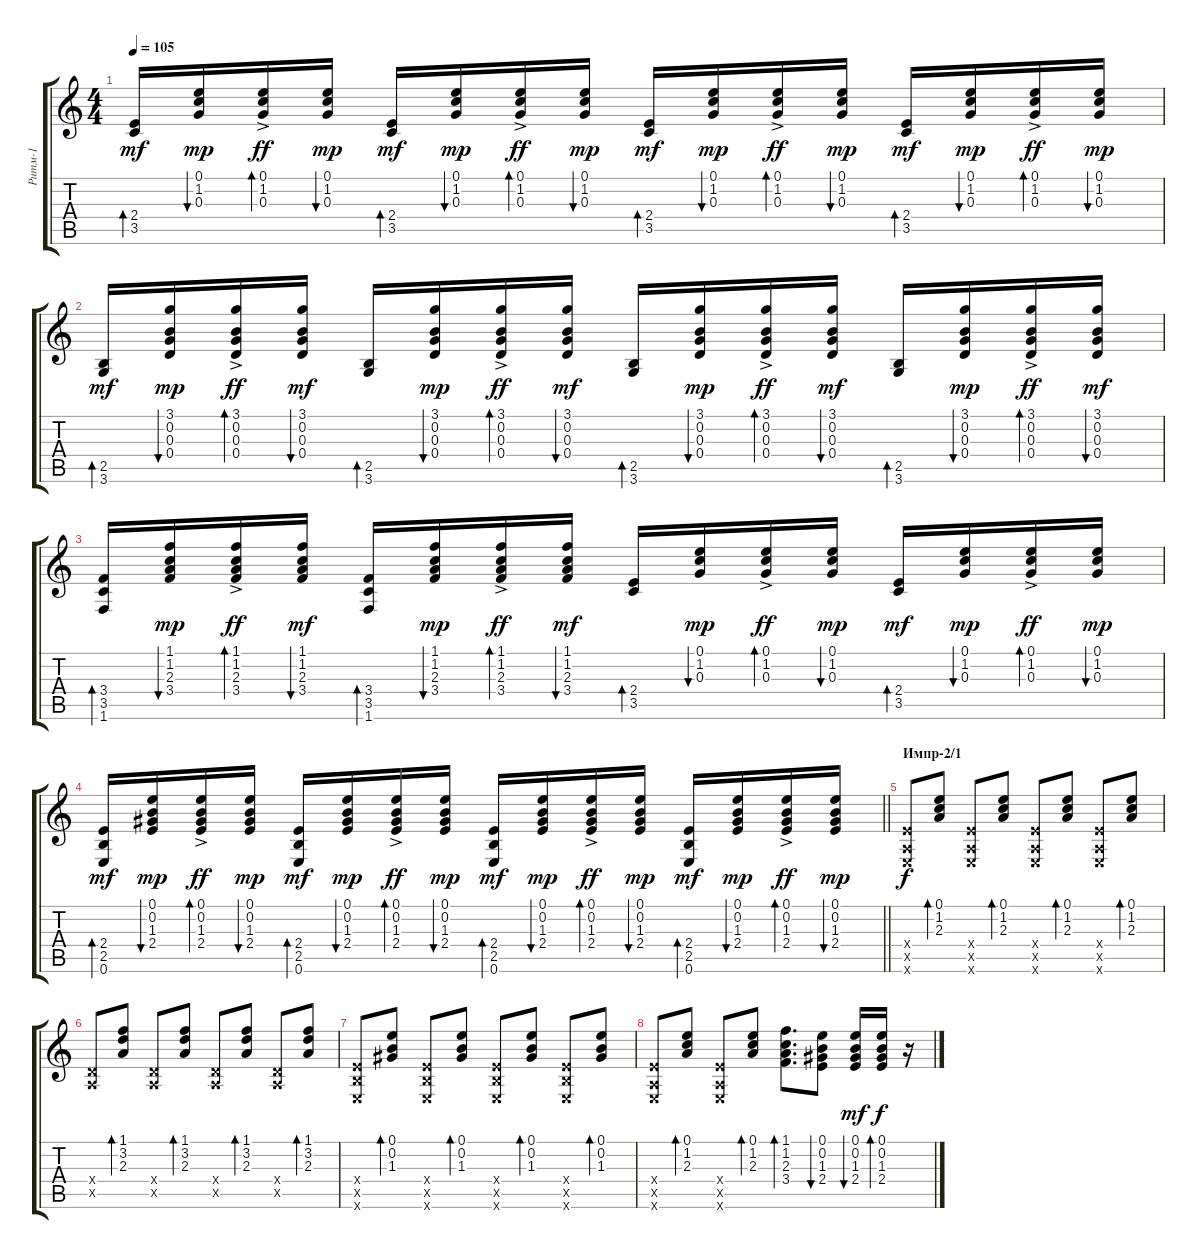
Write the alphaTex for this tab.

\track ("Ритм-1" "Ритм-1") {instrument acousticguitarsteel}
\staff {score tabs}
\tuning (E4 B3 G3 D3 A2 E2) {hide}
\ts (4 4)
\tempo 105
\clef g2
\ks c
(2.4 3.5).16{bd 60 dy mf} (0.1 1.2 0.3).16{bu 60 dy mp} (0.1{ac} 1.2{ac} 0.3{ac}).16{bd 60 dy ff} (0.1 1.2 0.3).16{bu 60 dy mp} (2.4 3.5).16{bd 60 dy mf} (0.1 1.2 0.3).16{bu 60 dy mp} (0.1{ac} 1.2{ac} 0.3{ac}).16{bd 60 dy ff} (0.1 1.2 0.3).16{bu 60 dy mp} (2.4 3.5).16{bd 60 dy mf} (0.1 1.2 0.3).16{bu 60 dy mp} (0.1{ac} 1.2{ac} 0.3{ac}).16{bd 60 dy ff} (0.1 1.2 0.3).16{bu 60 dy mp} (2.4 3.5).16{bd 60 dy mf} (0.1 1.2 0.3).16{bu 60 dy mp} (0.1{ac} 1.2{ac} 0.3{ac}).16{bd 60 dy ff} (0.1 1.2 0.3).16{bu 60 dy mp} |
(2.5 3.6).16{bd 60 dy mf} (3.1 0.2 0.3 0.4).16{bu 60 dy mp} (3.1{ac} 0.2{ac} 0.3{ac} 0.4{ac}).16{bd 60 dy ff} (3.1 0.2 0.3 0.4).16{bu 60 dy mf} (2.5 3.6).16{bd 60} (3.1 0.2 0.3 0.4).16{bu 60 dy mp} (3.1{ac} 0.2{ac} 0.3{ac} 0.4{ac}).16{bd 60 dy ff} (3.1 0.2 0.3 0.4).16{bu 60 dy mf} (2.5 3.6).16{bd 60} (3.1 0.2 0.3 0.4).16{bu 60 dy mp} (3.1{ac} 0.2{ac} 0.3{ac} 0.4{ac}).16{bd 60 dy ff} (3.1 0.2 0.3 0.4).16{bu 60 dy mf} (2.5 3.6).16{bd 60} (3.1 0.2 0.3 0.4).16{bu 60 dy mp} (3.1{ac} 0.2{ac} 0.3{ac} 0.4{ac}).16{bd 60 dy ff} (3.1 0.2 0.3 0.4).16{bu 60 dy mf} |
(3.4 3.5 1.6).16{bd 60} (1.1 1.2 2.3 3.4).16{bu 60 dy mp} (1.1{ac} 1.2{ac} 2.3{ac} 3.4{ac}).16{bd 60 dy ff} (1.1 1.2 2.3 3.4).16{bu 60 dy mf} (3.4 3.5 1.6).16{bd 60} (1.1 1.2 2.3 3.4).16{bu 60 dy mp} (1.1{ac} 1.2{ac} 2.3{ac} 3.4{ac}).16{bd 60 dy ff} (1.1 1.2 2.3 3.4).16{bu 60 dy mf} (2.4 3.5).16{bd 60} (0.1 1.2 0.3).16{bu 60 dy mp} (0.1{ac} 1.2{ac} 0.3{ac}).16{bd 60 dy ff} (0.1 1.2 0.3).16{bu 60 dy mp} (2.4 3.5).16{bd 60 dy mf} (0.1 1.2 0.3).16{bu 60 dy mp} (0.1{ac} 1.2{ac} 0.3{ac}).16{bd 60 dy ff} (0.1 1.2 0.3).16{bu 60 dy mp} |
\barLineRight lightlight
(2.4 2.5 0.6).16{bd 60 dy mf} (0.1 0.2 1.3 2.4).16{bu 60 dy mp} (0.1{ac} 0.2{ac} 1.3{ac} 2.4{ac}).16{bd 60 dy ff} (0.1 0.2 1.3 2.4).16{bu 60 dy mp} (2.4 2.5 0.6).16{bd 60 dy mf} (0.1 0.2 1.3 2.4).16{bu 60 dy mp} (0.1{ac} 0.2{ac} 1.3{ac} 2.4{ac}).16{bd 60 dy ff} (0.1 0.2 1.3 2.4).16{bu 60 dy mp} (2.4 2.5 0.6).16{bd 60 dy mf} (0.1 0.2 1.3 2.4).16{bu 60 dy mp} (0.1{ac} 0.2{ac} 1.3{ac} 2.4{ac}).16{bd 60 dy ff} (0.1 0.2 1.3 2.4).16{bu 60 dy mp} (2.4 2.5 0.6).16{bd 60 dy mf} (0.1 0.2 1.3 2.4).16{bu 60 dy mp} (0.1{ac} 0.2{ac} 1.3{ac} 2.4{ac}).16{bd 60 dy ff} (0.1 0.2 1.3 2.4).16{bu 60 dy mp} |
\section ("" "Импр-2/1")
(2.4{x} 0.5{x} 0.6{x}).8{dy f} (0.1 1.2 2.3).8{bd 60} (2.4{x} 0.5{x} 0.6{x}).8 (0.1 1.2 2.3).8{bd 60} (2.4{x} 0.5{x} 0.6{x}).8 (0.1 1.2 2.3).8{bd 60} (2.4{x} 0.5{x} 0.6{x}).8 (0.1 1.2 2.3).8{bd 60} |
(0.4{x} 0.5{x}).8 (1.1 3.2 2.3).8{bd 60} (0.4{x} 0.5{x}).8 (1.1 3.2 2.3).8{bd 60} (0.4{x} 0.5{x}).8 (1.1 3.2 2.3).8{bd 60} (0.4{x} 0.5{x}).8 (1.1 3.2 2.3).8{bd 60} |
(2.4{x} 2.5{x} 0.6{x}).8 (0.1 0.2 1.3).8{bd 60} (2.4{x} 2.5{x} 0.6{x}).8 (0.1 0.2 1.3).8{bd 60} (2.4{x} 2.5{x} 0.6{x}).8 (0.1 0.2 1.3).8{bd 60} (2.4{x} 2.5{x} 0.6{x}).8 (0.1 0.2 1.3).8{bd 60} |
(2.4{x} 0.5{x} 0.6{x}).8 (0.1 1.2 2.3).8{bd 60} (2.4{x} 0.5{x} 0.6{x}).8 (0.1 1.2 2.3).8{bd 60} (1.1 1.2 2.3 3.4).8{d bd 60} (0.1 0.2 1.3 2.4).8{bu 60} (0.1 0.2 1.3 2.4).16{bu 60 dy mf} (0.1 0.2 1.3 2.4).16{bd 60 dy f} r.16
